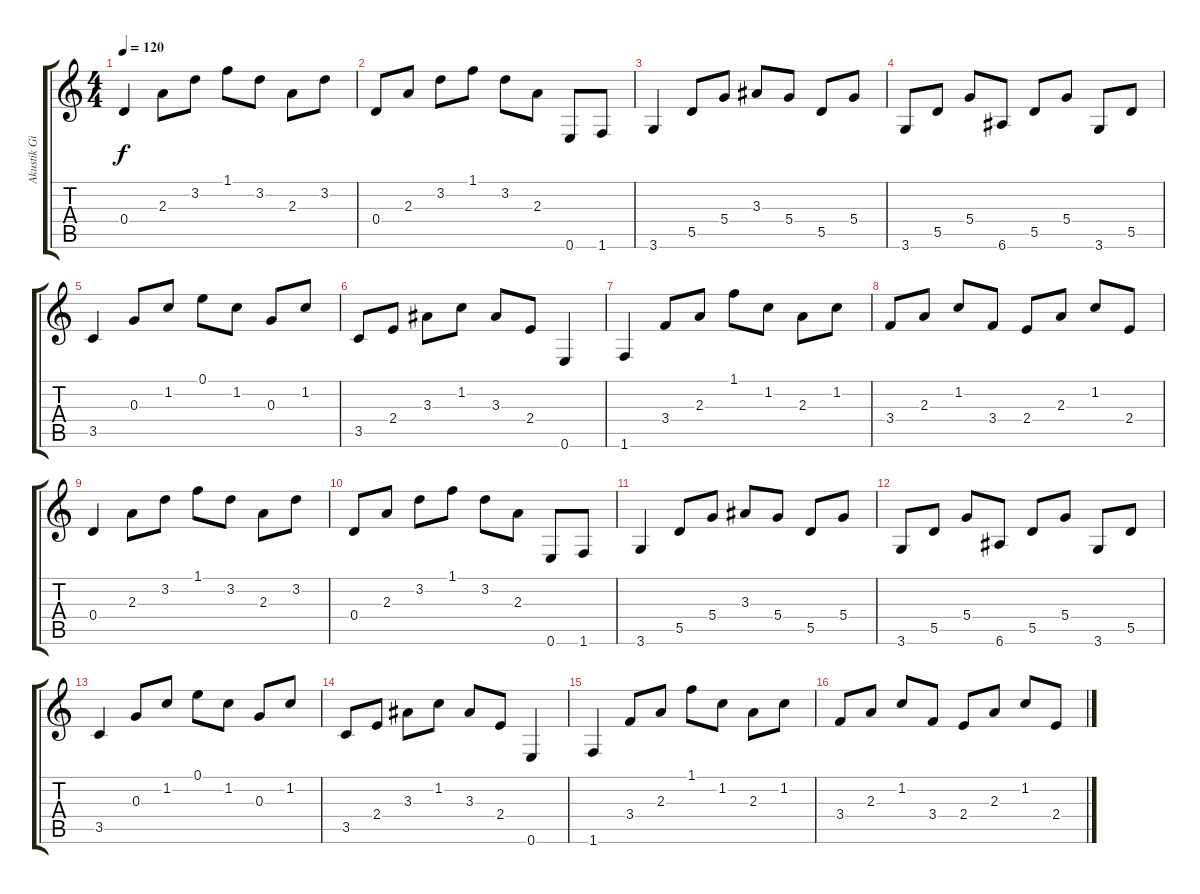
\track ("Akustik Gitar" "Akustik Gi") {instrument acousticguitarsteel}
\staff {score tabs}
\tuning (E4 B3 G3 D3 A2 E2) {hide}
\ts (4 4)
\tempo 120
\clef g2
\ks c
0.4.4{dy f instrument acousticguitarsteel} 2.3.8 3.2.8 1.1.8 3.2.8 2.3.8 3.2.8 |
0.4.8 2.3.8 3.2.8 1.1.8 3.2.8 2.3.8 0.6.8 1.6.8 |
3.6.4 5.5.8 5.4.8 3.3.8 5.4.8 5.5.8 5.4.8 |
3.6.8 5.5.8 5.4.8 6.6.8 5.5.8 5.4.8 3.6.8 5.5.8 |
3.5.4 0.3.8 1.2.8 0.1.8 1.2.8 0.3.8 1.2.8 |
3.5.8 2.4.8 3.3.8 1.2.8 3.3.8 2.4.8 0.6.4 |
1.6.4 3.4.8 2.3.8 1.1.8 1.2.8 2.3.8 1.2.8 |
3.4.8 2.3.8 1.2.8 3.4.8 2.4.8 2.3.8 1.2.8 2.4.8 |
0.4.4 2.3.8 3.2.8 1.1.8 3.2.8 2.3.8 3.2.8 |
0.4.8 2.3.8 3.2.8 1.1.8 3.2.8 2.3.8 0.6.8 1.6.8 |
3.6.4 5.5.8 5.4.8 3.3.8 5.4.8 5.5.8 5.4.8 |
3.6.8 5.5.8 5.4.8 6.6.8 5.5.8 5.4.8 3.6.8 5.5.8 |
3.5.4 0.3.8 1.2.8 0.1.8 1.2.8 0.3.8 1.2.8 |
3.5.8 2.4.8 3.3.8 1.2.8 3.3.8 2.4.8 0.6.4 |
1.6.4 3.4.8 2.3.8 1.1.8 1.2.8 2.3.8 1.2.8 |
3.4.8 2.3.8 1.2.8 3.4.8 2.4.8 2.3.8 1.2.8 2.4.8
